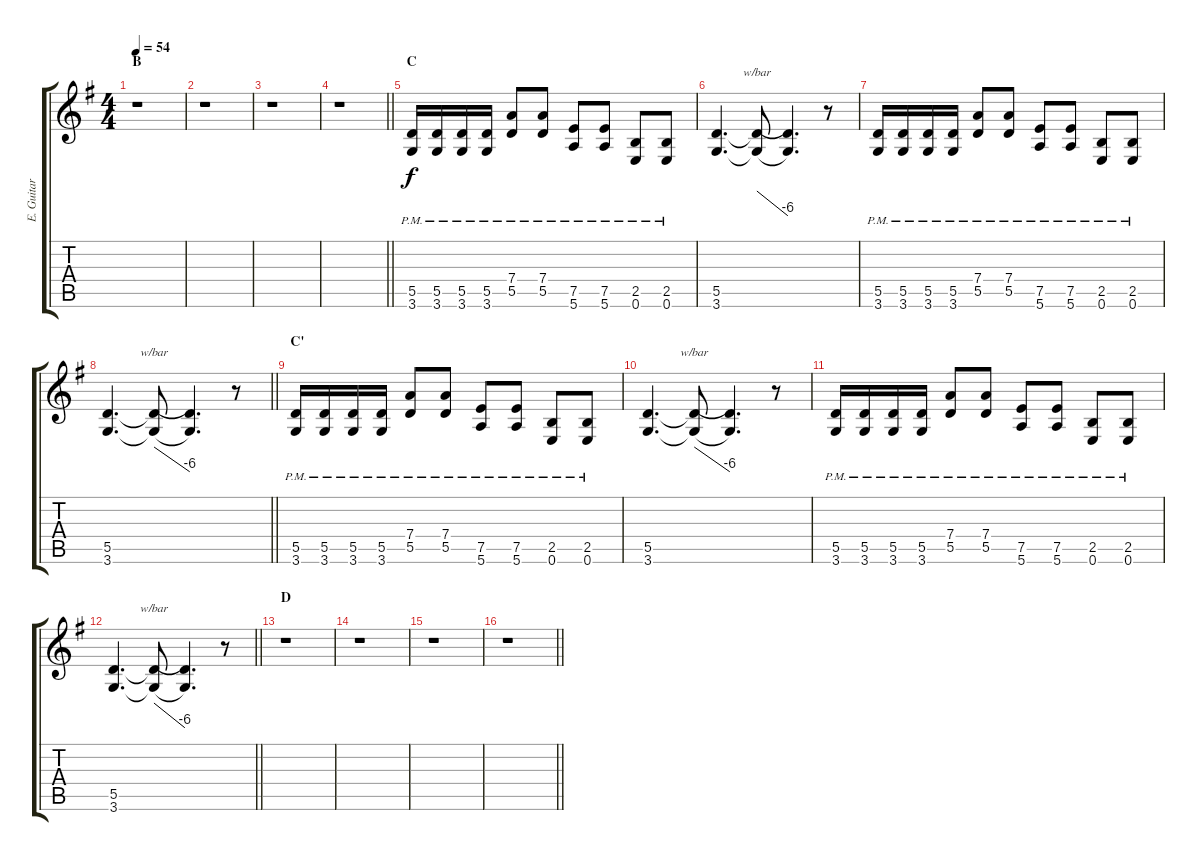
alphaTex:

\track ("E. Guitar III" "E. Guitar ") {instrument overdrivenguitar}
\staff {score tabs}
\tuning (E4 B3 G3 D3 A2 E2) {hide}
\ts (4 4)
\section ("" "B")
\tempo 54
\clef g2
\ks g
r.1{dy f} |
r.1 |
r.1 |
\barLineRight lightlight
r.1 |
\section ("" "C")
(5.5{pm} 3.6{pm}).16 (5.5{pm} 3.6{pm}).16 (5.5{pm} 3.6{pm}).16 (5.5{pm} 3.6{pm}).16 (7.4{pm} 5.5{pm}).8 (7.4{pm} 5.5{pm}).8 (7.5{pm} 5.6{pm}).8 (7.5{pm} 5.6{pm}).8 (2.5{pm} 0.6{pm}).8 (2.5{pm} 0.6{pm}).8 |
(5.5 3.6).4{d} (5.5{t} 3.6{t}).8{tbe (dive default 0 0 60 -24)} (5.5{t} 3.6{t}).4{d} r.8 |
(5.5{pm} 3.6{pm}).16 (5.5{pm} 3.6{pm}).16 (5.5{pm} 3.6{pm}).16 (5.5{pm} 3.6{pm}).16 (7.4{pm} 5.5{pm}).8 (7.4{pm} 5.5{pm}).8 (7.5{pm} 5.6{pm}).8 (7.5{pm} 5.6{pm}).8 (2.5{pm} 0.6{pm}).8 (2.5{pm} 0.6{pm}).8 |
\barLineRight lightlight
(5.5 3.6).4{d} (5.5{t} 3.6{t}).8{tbe (dive default 0 0 60 -24)} (5.5{t} 3.6{t}).4{d} r.8 |
\section ("" "C'")
(5.5{pm} 3.6{pm}).16 (5.5{pm} 3.6{pm}).16 (5.5{pm} 3.6{pm}).16 (5.5{pm} 3.6{pm}).16 (7.4{pm} 5.5{pm}).8 (7.4{pm} 5.5{pm}).8 (7.5{pm} 5.6{pm}).8 (7.5{pm} 5.6{pm}).8 (2.5{pm} 0.6{pm}).8 (2.5{pm} 0.6{pm}).8 |
(5.5 3.6).4{d} (5.5{t} 3.6{t}).8{tbe (dive default 0 0 60 -24)} (5.5{t} 3.6{t}).4{d} r.8 |
(5.5{pm} 3.6{pm}).16 (5.5{pm} 3.6{pm}).16 (5.5{pm} 3.6{pm}).16 (5.5{pm} 3.6{pm}).16 (7.4{pm} 5.5{pm}).8 (7.4{pm} 5.5{pm}).8 (7.5{pm} 5.6{pm}).8 (7.5{pm} 5.6{pm}).8 (2.5{pm} 0.6{pm}).8 (2.5{pm} 0.6{pm}).8 |
\barLineRight lightlight
(5.5 3.6).4{d} (5.5{t} 3.6{t}).8{tbe (dive default 0 0 60 -24)} (5.5{t} 3.6{t}).4{d} r.8 |
\section ("" "D")
r.1 |
r.1 |
r.1 |
\barLineRight lightlight
r.1
